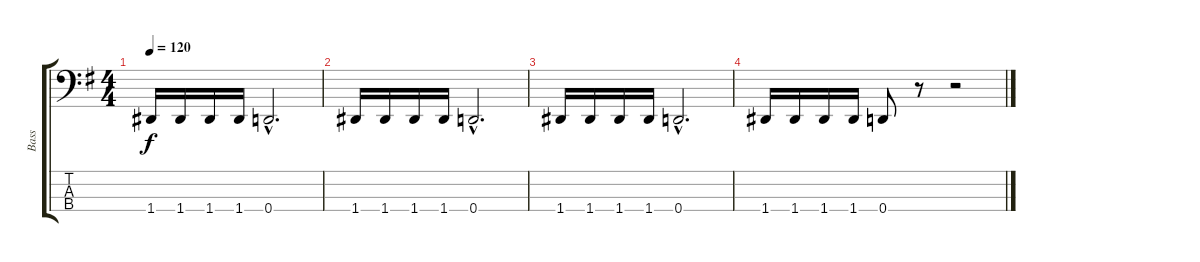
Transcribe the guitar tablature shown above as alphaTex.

\track ("Bass" "Bass") {instrument electricbasspick}
\staff {score tabs}
\tuning (F2 C2 G1 D1) {hide}
\ts (4 4)
\tempo 120
\clef f4
\ks eminor
1.4.16{dy f} 1.4.16 1.4.16 1.4.16 0.4{hac}.2{d} |
1.4.16 1.4.16 1.4.16 1.4.16 0.4{hac}.2{d} |
1.4.16 1.4.16 1.4.16 1.4.16 0.4{hac}.2{d} |
1.4.16 1.4.16 1.4.16 1.4.16 0.4.8 r.8 r.2
